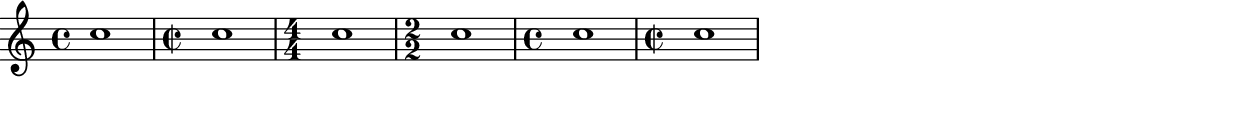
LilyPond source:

%% Generated by lilypond-book.py
%% Options: [exampleindent=10.16\mm,indent=0\mm,line-width=160\mm,quote]
\include "lilypond-book-preamble.ly"


% ****************************************************************
% Start cut-&-pastable-section
% ****************************************************************



\paper {
  indent = 0\mm
  line-width = 160\mm
  % offset the left padding, also add 1mm as lilypond creates cropped
  % images with a little space on the right
  line-width = #(- line-width (* mm  3.000000) (* mm 1))
  line-width = 160\mm - 2.0 * 10.16\mm
  % offset the left padding, also add 1mm as lilypond creates cropped
  % images with a little space on the right
  line-width = #(- line-width (* mm  3.000000) (* mm 1))
}

\layout {
  
}





% ****************************************************************
% ly snippet:
% ****************************************************************
\sourcefileline 1104
\relative c'' {
  % Estil predeterminat
  \time 4/4 c1
  \time 2/2 c1
  % Canvia a estil numèric
  \numericTimeSignature
  \time 4/4 c1
  \time 2/2 c1
  % Torna al estil predeterminat
  \defaultTimeSignature
  \time 4/4 c1
  \time 2/2 c1
}



% ****************************************************************
% end ly snippet
% ****************************************************************
